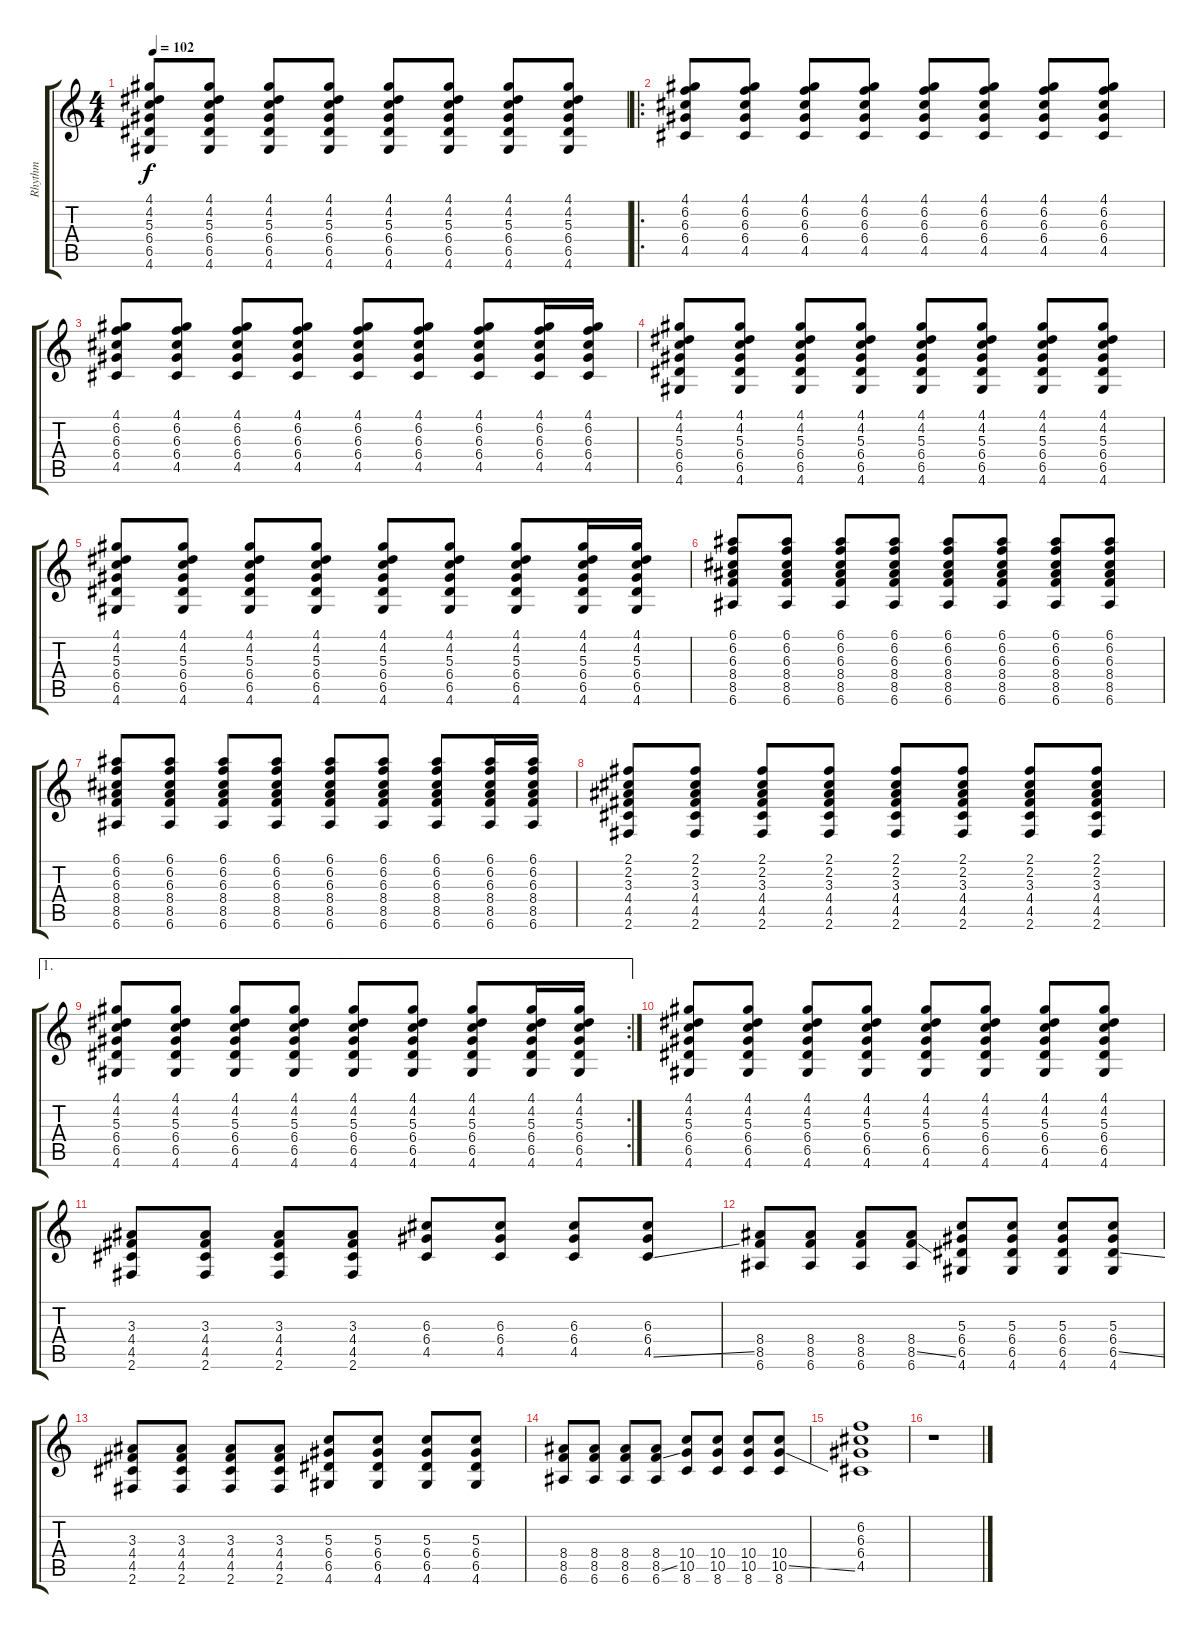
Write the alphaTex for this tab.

\track ("Rhythm" "Rhythm") {instrument overdrivenguitar}
\staff {score tabs}
\tuning (E4 B3 G3 D3 A2 E2) {hide}
\ts (4 4)
\tempo 102
\clef g2
\ks c
(4.1 4.2 5.3 6.4 6.5 4.6).8{dy f} (4.1 4.2 5.3 6.4 6.5 4.6).8 (4.1 4.2 5.3 6.4 6.5 4.6).8 (4.1 4.2 5.3 6.4 6.5 4.6).8 (4.1 4.2 5.3 6.4 6.5 4.6).8 (4.1 4.2 5.3 6.4 6.5 4.6).8 (4.1 4.2 5.3 6.4 6.5 4.6).8 (4.1 4.2 5.3 6.4 6.5 4.6).8 |
\ro
(4.1 6.2 6.3 6.4 4.5).8 (4.1 6.2 6.3 6.4 4.5).8 (4.1 6.2 6.3 6.4 4.5).8 (4.1 6.2 6.3 6.4 4.5).8 (4.1 6.2 6.3 6.4 4.5).8 (4.1 6.2 6.3 6.4 4.5).8 (4.1 6.2 6.3 6.4 4.5).8 (4.1 6.2 6.3 6.4 4.5).8 |
(4.1 6.2 6.3 6.4 4.5).8 (4.1 6.2 6.3 6.4 4.5).8 (4.1 6.2 6.3 6.4 4.5).8 (4.1 6.2 6.3 6.4 4.5).8 (4.1 6.2 6.3 6.4 4.5).8 (4.1 6.2 6.3 6.4 4.5).8 (4.1 6.2 6.3 6.4 4.5).8 (4.1 6.2 6.3 6.4 4.5).16 (4.1 6.2 6.3 6.4 4.5).16 |
(4.1 4.2 5.3 6.4 6.5 4.6).8 (4.1 4.2 5.3 6.4 6.5 4.6).8 (4.1 4.2 5.3 6.4 6.5 4.6).8 (4.1 4.2 5.3 6.4 6.5 4.6).8 (4.1 4.2 5.3 6.4 6.5 4.6).8 (4.1 4.2 5.3 6.4 6.5 4.6).8 (4.1 4.2 5.3 6.4 6.5 4.6).8 (4.1 4.2 5.3 6.4 6.5 4.6).8 |
(4.1 4.2 5.3 6.4 6.5 4.6).8 (4.1 4.2 5.3 6.4 6.5 4.6).8 (4.1 4.2 5.3 6.4 6.5 4.6).8 (4.1 4.2 5.3 6.4 6.5 4.6).8 (4.1 4.2 5.3 6.4 6.5 4.6).8 (4.1 4.2 5.3 6.4 6.5 4.6).8 (4.1 4.2 5.3 6.4 6.5 4.6).8 (4.1 4.2 5.3 6.4 6.5 4.6).16 (4.1 4.2 5.3 6.4 6.5 4.6).16 |
(6.1 6.2 6.3 8.4 8.5 6.6).8 (6.1 6.2 6.3 8.4 8.5 6.6).8 (6.1 6.2 6.3 8.4 8.5 6.6).8 (6.1 6.2 6.3 8.4 8.5 6.6).8 (6.1 6.2 6.3 8.4 8.5 6.6).8 (6.1 6.2 6.3 8.4 8.5 6.6).8 (6.1 6.2 6.3 8.4 8.5 6.6).8 (6.1 6.2 6.3 8.4 8.5 6.6).8 |
(6.1 6.2 6.3 8.4 8.5 6.6).8 (6.1 6.2 6.3 8.4 8.5 6.6).8 (6.1 6.2 6.3 8.4 8.5 6.6).8 (6.1 6.2 6.3 8.4 8.5 6.6).8 (6.1 6.2 6.3 8.4 8.5 6.6).8 (6.1 6.2 6.3 8.4 8.5 6.6).8 (6.1 6.2 6.3 8.4 8.5 6.6).8 (6.1 6.2 6.3 8.4 8.5 6.6).16 (6.1 6.2 6.3 8.4 8.5 6.6).16 |
(2.1 2.2 3.3 4.4 4.5 2.6).8 (2.1 2.2 3.3 4.4 4.5 2.6).8 (2.1 2.2 3.3 4.4 4.5 2.6).8 (2.1 2.2 3.3 4.4 4.5 2.6).8 (2.1 2.2 3.3 4.4 4.5 2.6).8 (2.1 2.2 3.3 4.4 4.5 2.6).8 (2.1 2.2 3.3 4.4 4.5 2.6).8 (2.1 2.2 3.3 4.4 4.5 2.6).8 |
\ae 1
\rc 2
(4.1 4.2 5.3 6.4 6.5 4.6).8 (4.1 4.2 5.3 6.4 6.5 4.6).8 (4.1 4.2 5.3 6.4 6.5 4.6).8 (4.1 4.2 5.3 6.4 6.5 4.6).8 (4.1 4.2 5.3 6.4 6.5 4.6).8 (4.1 4.2 5.3 6.4 6.5 4.6).8 (4.1 4.2 5.3 6.4 6.5 4.6).8 (4.1 4.2 5.3 6.4 6.5 4.6).16 (4.1 4.2 5.3 6.4 6.5 4.6).16 |
(4.1 4.2 5.3 6.4 6.5 4.6).8{instrument distortionguitar} (4.1 4.2 5.3 6.4 6.5 4.6).8 (4.1 4.2 5.3 6.4 6.5 4.6).8 (4.1 4.2 5.3 6.4 6.5 4.6).8 (4.1 4.2 5.3 6.4 6.5 4.6).8 (4.1 4.2 5.3 6.4 6.5 4.6).8 (4.1 4.2 5.3 6.4 6.5 4.6).8 (4.1 4.2 5.3 6.4 6.5 4.6).8 |
(3.3 4.4 4.5 2.6).8 (3.3 4.4 4.5 2.6).8 (3.3 4.4 4.5 2.6).8 (3.3 4.4 4.5 2.6).8 (6.3 6.4 4.5).8 (6.3 6.4 4.5).8 (6.3 6.4 4.5).8 (6.3 6.4 4.5{ss}).8 |
(8.4 8.5 6.6).8 (8.4 8.5 6.6).8 (8.4 8.5 6.6).8 (8.4 8.5{ss} 6.6).8 (5.3 6.4 6.5 4.6).8 (5.3 6.4 6.5 4.6).8 (5.3 6.4 6.5 4.6).8 (5.3 6.4 6.5{ss} 4.6).8 |
(3.3 4.4 4.5 2.6).8 (3.3 4.4 4.5 2.6).8 (3.3 4.4 4.5 2.6).8 (3.3 4.4 4.5 2.6).8 (5.3 6.4 6.5 4.6).8 (5.3 6.4 6.5 4.6).8 (5.3 6.4 6.5 4.6).8 (5.3 6.4 6.5 4.6).8 |
(8.4 8.5 6.6).8 (8.4 8.5 6.6).8 (8.4 8.5 6.6).8 (8.4 8.5{ss} 6.6).8 (10.4 10.5 8.6).8 (10.4 10.5 8.6).8 (10.4 10.5 8.6).8 (10.4 10.5{ss} 8.6).8 |
(6.2 6.3 6.4 4.5).1 |
r.1
